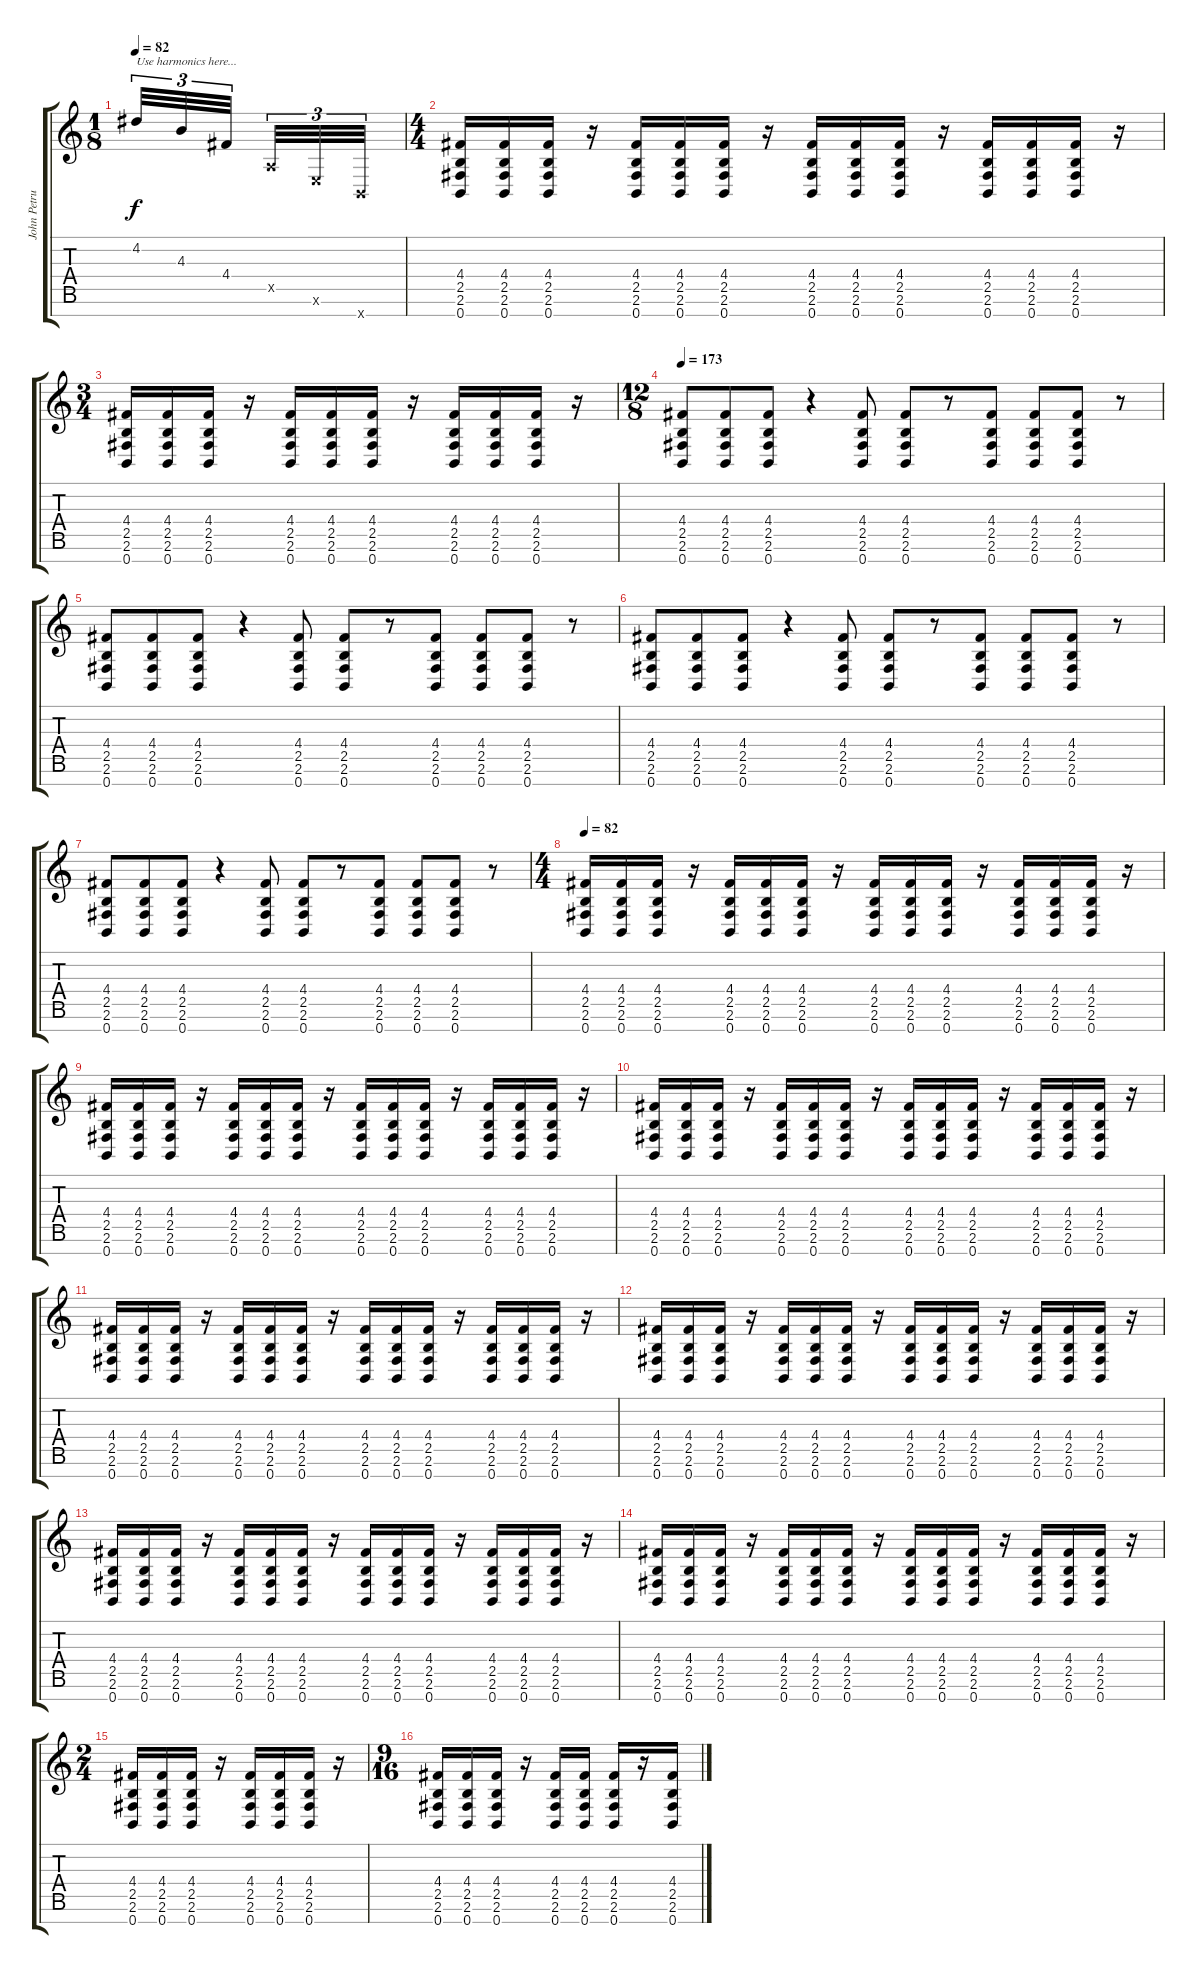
\track ("John Petrucci" "John Petru") {instrument distortionguitar}
\staff {score tabs}
\tuning (E4 B3 G3 D3 A2 E2 B1) {hide}
\ts (1 8)
\tempo 82
\clef g2
\ks c
4.2.32{tu (3 2) txt "Use harmonics here..." dy f instrument guitarharmonics} 4.3.32{tu (3 2)} 4.4.32{tu (3 2)} 0.5{x}.32{tu (3 2) instrument distortionguitar} 0.6{x}.32{tu (3 2)} 0.7{x}.32{tu (3 2)} |
\ts (4 4)
(4.4 2.5 2.6 0.7).16 (4.4 2.5 2.6 0.7).16 (4.4 2.5 2.6 0.7).16 r.16 (4.4 2.5 2.6 0.7).16 (4.4 2.5 2.6 0.7).16 (4.4 2.5 2.6 0.7).16 r.16 (4.4 2.5 2.6 0.7).16 (4.4 2.5 2.6 0.7).16 (4.4 2.5 2.6 0.7).16 r.16 (4.4 2.5 2.6 0.7).16 (4.4 2.5 2.6 0.7).16 (4.4 2.5 2.6 0.7).16 r.16 |
\ts (3 4)
(4.4 2.5 2.6 0.7).16 (4.4 2.5 2.6 0.7).16 (4.4 2.5 2.6 0.7).16 r.16 (4.4 2.5 2.6 0.7).16 (4.4 2.5 2.6 0.7).16 (4.4 2.5 2.6 0.7).16 r.16 (4.4 2.5 2.6 0.7).16 (4.4 2.5 2.6 0.7).16 (4.4 2.5 2.6 0.7).16 r.16 |
\ts (12 8)
\tempo 173
(4.4 2.5 2.6 0.7).8 (4.4 2.5 2.6 0.7).8 (4.4 2.5 2.6 0.7).8 r.4 (4.4 2.5 2.6 0.7).8 (4.4 2.5 2.6 0.7).8 r.8 (4.4 2.5 2.6 0.7).8 (4.4 2.5 2.6 0.7).8 (4.4 2.5 2.6 0.7).8 r.8 |
(4.4 2.5 2.6 0.7).8 (4.4 2.5 2.6 0.7).8 (4.4 2.5 2.6 0.7).8 r.4 (4.4 2.5 2.6 0.7).8 (4.4 2.5 2.6 0.7).8 r.8 (4.4 2.5 2.6 0.7).8 (4.4 2.5 2.6 0.7).8 (4.4 2.5 2.6 0.7).8 r.8 |
(4.4 2.5 2.6 0.7).8 (4.4 2.5 2.6 0.7).8 (4.4 2.5 2.6 0.7).8 r.4 (4.4 2.5 2.6 0.7).8 (4.4 2.5 2.6 0.7).8 r.8 (4.4 2.5 2.6 0.7).8 (4.4 2.5 2.6 0.7).8 (4.4 2.5 2.6 0.7).8 r.8 |
(4.4 2.5 2.6 0.7).8 (4.4 2.5 2.6 0.7).8 (4.4 2.5 2.6 0.7).8 r.4 (4.4 2.5 2.6 0.7).8 (4.4 2.5 2.6 0.7).8 r.8 (4.4 2.5 2.6 0.7).8 (4.4 2.5 2.6 0.7).8 (4.4 2.5 2.6 0.7).8 r.8 |
\ts (4 4)
\tempo 82
(4.4 2.5 2.6 0.7).16 (4.4 2.5 2.6 0.7).16 (4.4 2.5 2.6 0.7).16 r.16 (4.4 2.5 2.6 0.7).16 (4.4 2.5 2.6 0.7).16 (4.4 2.5 2.6 0.7).16 r.16 (4.4 2.5 2.6 0.7).16 (4.4 2.5 2.6 0.7).16 (4.4 2.5 2.6 0.7).16 r.16 (4.4 2.5 2.6 0.7).16 (4.4 2.5 2.6 0.7).16 (4.4 2.5 2.6 0.7).16 r.16 |
(4.4 2.5 2.6 0.7).16 (4.4 2.5 2.6 0.7).16 (4.4 2.5 2.6 0.7).16 r.16 (4.4 2.5 2.6 0.7).16 (4.4 2.5 2.6 0.7).16 (4.4 2.5 2.6 0.7).16 r.16 (4.4 2.5 2.6 0.7).16 (4.4 2.5 2.6 0.7).16 (4.4 2.5 2.6 0.7).16 r.16 (4.4 2.5 2.6 0.7).16 (4.4 2.5 2.6 0.7).16 (4.4 2.5 2.6 0.7).16 r.16 |
(4.4 2.5 2.6 0.7).16 (4.4 2.5 2.6 0.7).16 (4.4 2.5 2.6 0.7).16 r.16 (4.4 2.5 2.6 0.7).16 (4.4 2.5 2.6 0.7).16 (4.4 2.5 2.6 0.7).16 r.16 (4.4 2.5 2.6 0.7).16 (4.4 2.5 2.6 0.7).16 (4.4 2.5 2.6 0.7).16 r.16 (4.4 2.5 2.6 0.7).16 (4.4 2.5 2.6 0.7).16 (4.4 2.5 2.6 0.7).16 r.16 |
(4.4 2.5 2.6 0.7).16 (4.4 2.5 2.6 0.7).16 (4.4 2.5 2.6 0.7).16 r.16 (4.4 2.5 2.6 0.7).16 (4.4 2.5 2.6 0.7).16 (4.4 2.5 2.6 0.7).16 r.16 (4.4 2.5 2.6 0.7).16 (4.4 2.5 2.6 0.7).16 (4.4 2.5 2.6 0.7).16 r.16 (4.4 2.5 2.6 0.7).16 (4.4 2.5 2.6 0.7).16 (4.4 2.5 2.6 0.7).16 r.16 |
(4.4 2.5 2.6 0.7).16 (4.4 2.5 2.6 0.7).16 (4.4 2.5 2.6 0.7).16 r.16 (4.4 2.5 2.6 0.7).16 (4.4 2.5 2.6 0.7).16 (4.4 2.5 2.6 0.7).16 r.16 (4.4 2.5 2.6 0.7).16 (4.4 2.5 2.6 0.7).16 (4.4 2.5 2.6 0.7).16 r.16 (4.4 2.5 2.6 0.7).16 (4.4 2.5 2.6 0.7).16 (4.4 2.5 2.6 0.7).16 r.16 |
(4.4 2.5 2.6 0.7).16 (4.4 2.5 2.6 0.7).16 (4.4 2.5 2.6 0.7).16 r.16 (4.4 2.5 2.6 0.7).16 (4.4 2.5 2.6 0.7).16 (4.4 2.5 2.6 0.7).16 r.16 (4.4 2.5 2.6 0.7).16 (4.4 2.5 2.6 0.7).16 (4.4 2.5 2.6 0.7).16 r.16 (4.4 2.5 2.6 0.7).16 (4.4 2.5 2.6 0.7).16 (4.4 2.5 2.6 0.7).16 r.16 |
(4.4 2.5 2.6 0.7).16 (4.4 2.5 2.6 0.7).16 (4.4 2.5 2.6 0.7).16 r.16 (4.4 2.5 2.6 0.7).16 (4.4 2.5 2.6 0.7).16 (4.4 2.5 2.6 0.7).16 r.16 (4.4 2.5 2.6 0.7).16 (4.4 2.5 2.6 0.7).16 (4.4 2.5 2.6 0.7).16 r.16 (4.4 2.5 2.6 0.7).16 (4.4 2.5 2.6 0.7).16 (4.4 2.5 2.6 0.7).16 r.16 |
\ts (2 4)
(4.4 2.5 2.6 0.7).16 (4.4 2.5 2.6 0.7).16 (4.4 2.5 2.6 0.7).16 r.16 (4.4 2.5 2.6 0.7).16 (4.4 2.5 2.6 0.7).16 (4.4 2.5 2.6 0.7).16 r.16 |
\ts (9 16)
(4.4 2.5 2.6 0.7).16 (4.4 2.5 2.6 0.7).16 (4.4 2.5 2.6 0.7).16 r.16 (4.4 2.5 2.6 0.7).16 (4.4 2.5 2.6 0.7).16 (4.4 2.5 2.6 0.7).16 r.16 (4.4 2.5 2.6 0.7).16
